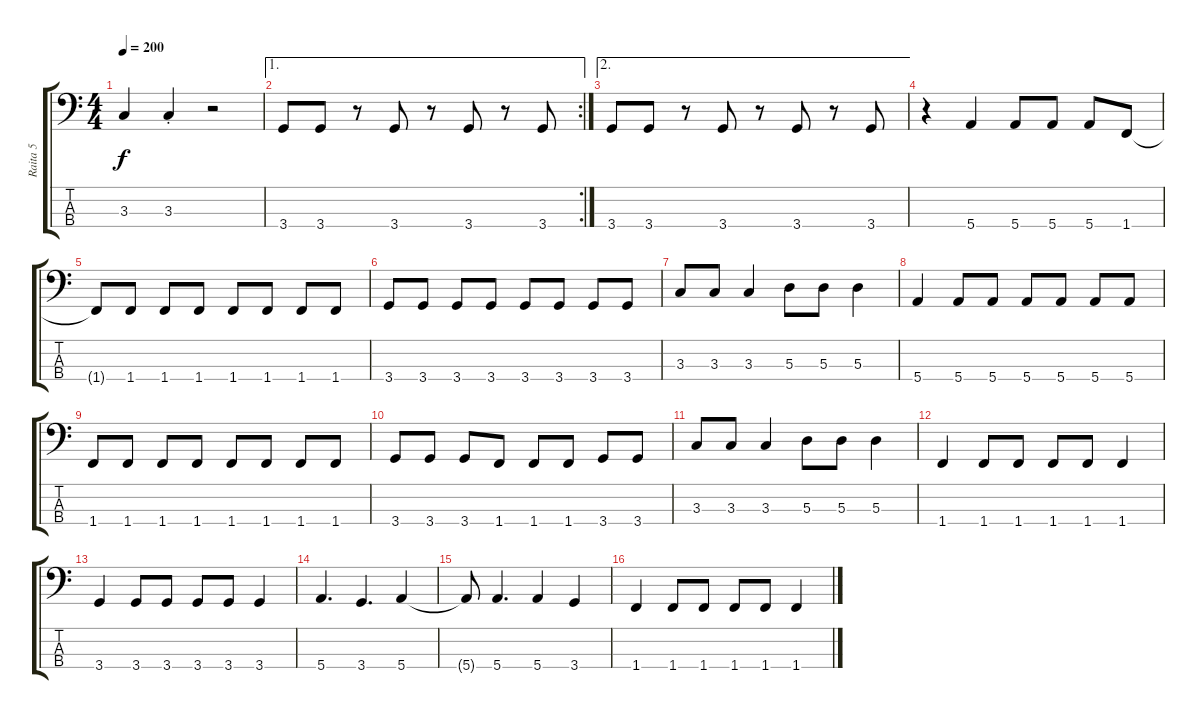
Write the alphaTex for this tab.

\track ("Raita 5" "Raita 5") {instrument electricbassfinger}
\staff {score tabs}
\tuning (G2 D2 A1 E1) {hide}
\ts (4 4)
\tempo 200
\clef f4
\ks c
3.3.4{dy f} 3.3{st}.4 r.2 |
\ae 1
\rc 2
3.4.8 3.4.8 r.8 3.4.8 r.8 3.4.8 r.8 3.4.8 |
\ae 2
3.4.8 3.4.8 r.8 3.4.8 r.8 3.4.8 r.8 3.4.8 |
r.4 5.4.4 5.4.8 5.4.8 5.4.8 1.4.8 |
1.4{t}.8 1.4.8 1.4.8 1.4.8 1.4.8 1.4.8 1.4.8 1.4.8 |
3.4.8 3.4.8 3.4.8 3.4.8 3.4.8 3.4.8 3.4.8 3.4.8 |
3.3.8 3.3.8 3.3.4 5.3.8 5.3.8 5.3.4 |
5.4.4 5.4.8 5.4.8 5.4.8 5.4.8 5.4.8 5.4.8 |
1.4.8 1.4.8 1.4.8 1.4.8 1.4.8 1.4.8 1.4.8 1.4.8 |
3.4.8 3.4.8 3.4.8 1.4.8 1.4.8 1.4.8 3.4.8 3.4.8 |
3.3.8 3.3.8 3.3.4 5.3.8 5.3.8 5.3.4 |
1.4.4 1.4.8 1.4.8 1.4.8 1.4.8 1.4.4 |
3.4.4 3.4.8 3.4.8 3.4.8 3.4.8 3.4.4 |
5.4.4{d} 3.4.4{d} 5.4.4 |
5.4{t}.8 5.4.4{d} 5.4.4 3.4.4 |
1.4.4 1.4.8 1.4.8 1.4.8 1.4.8 1.4.4
